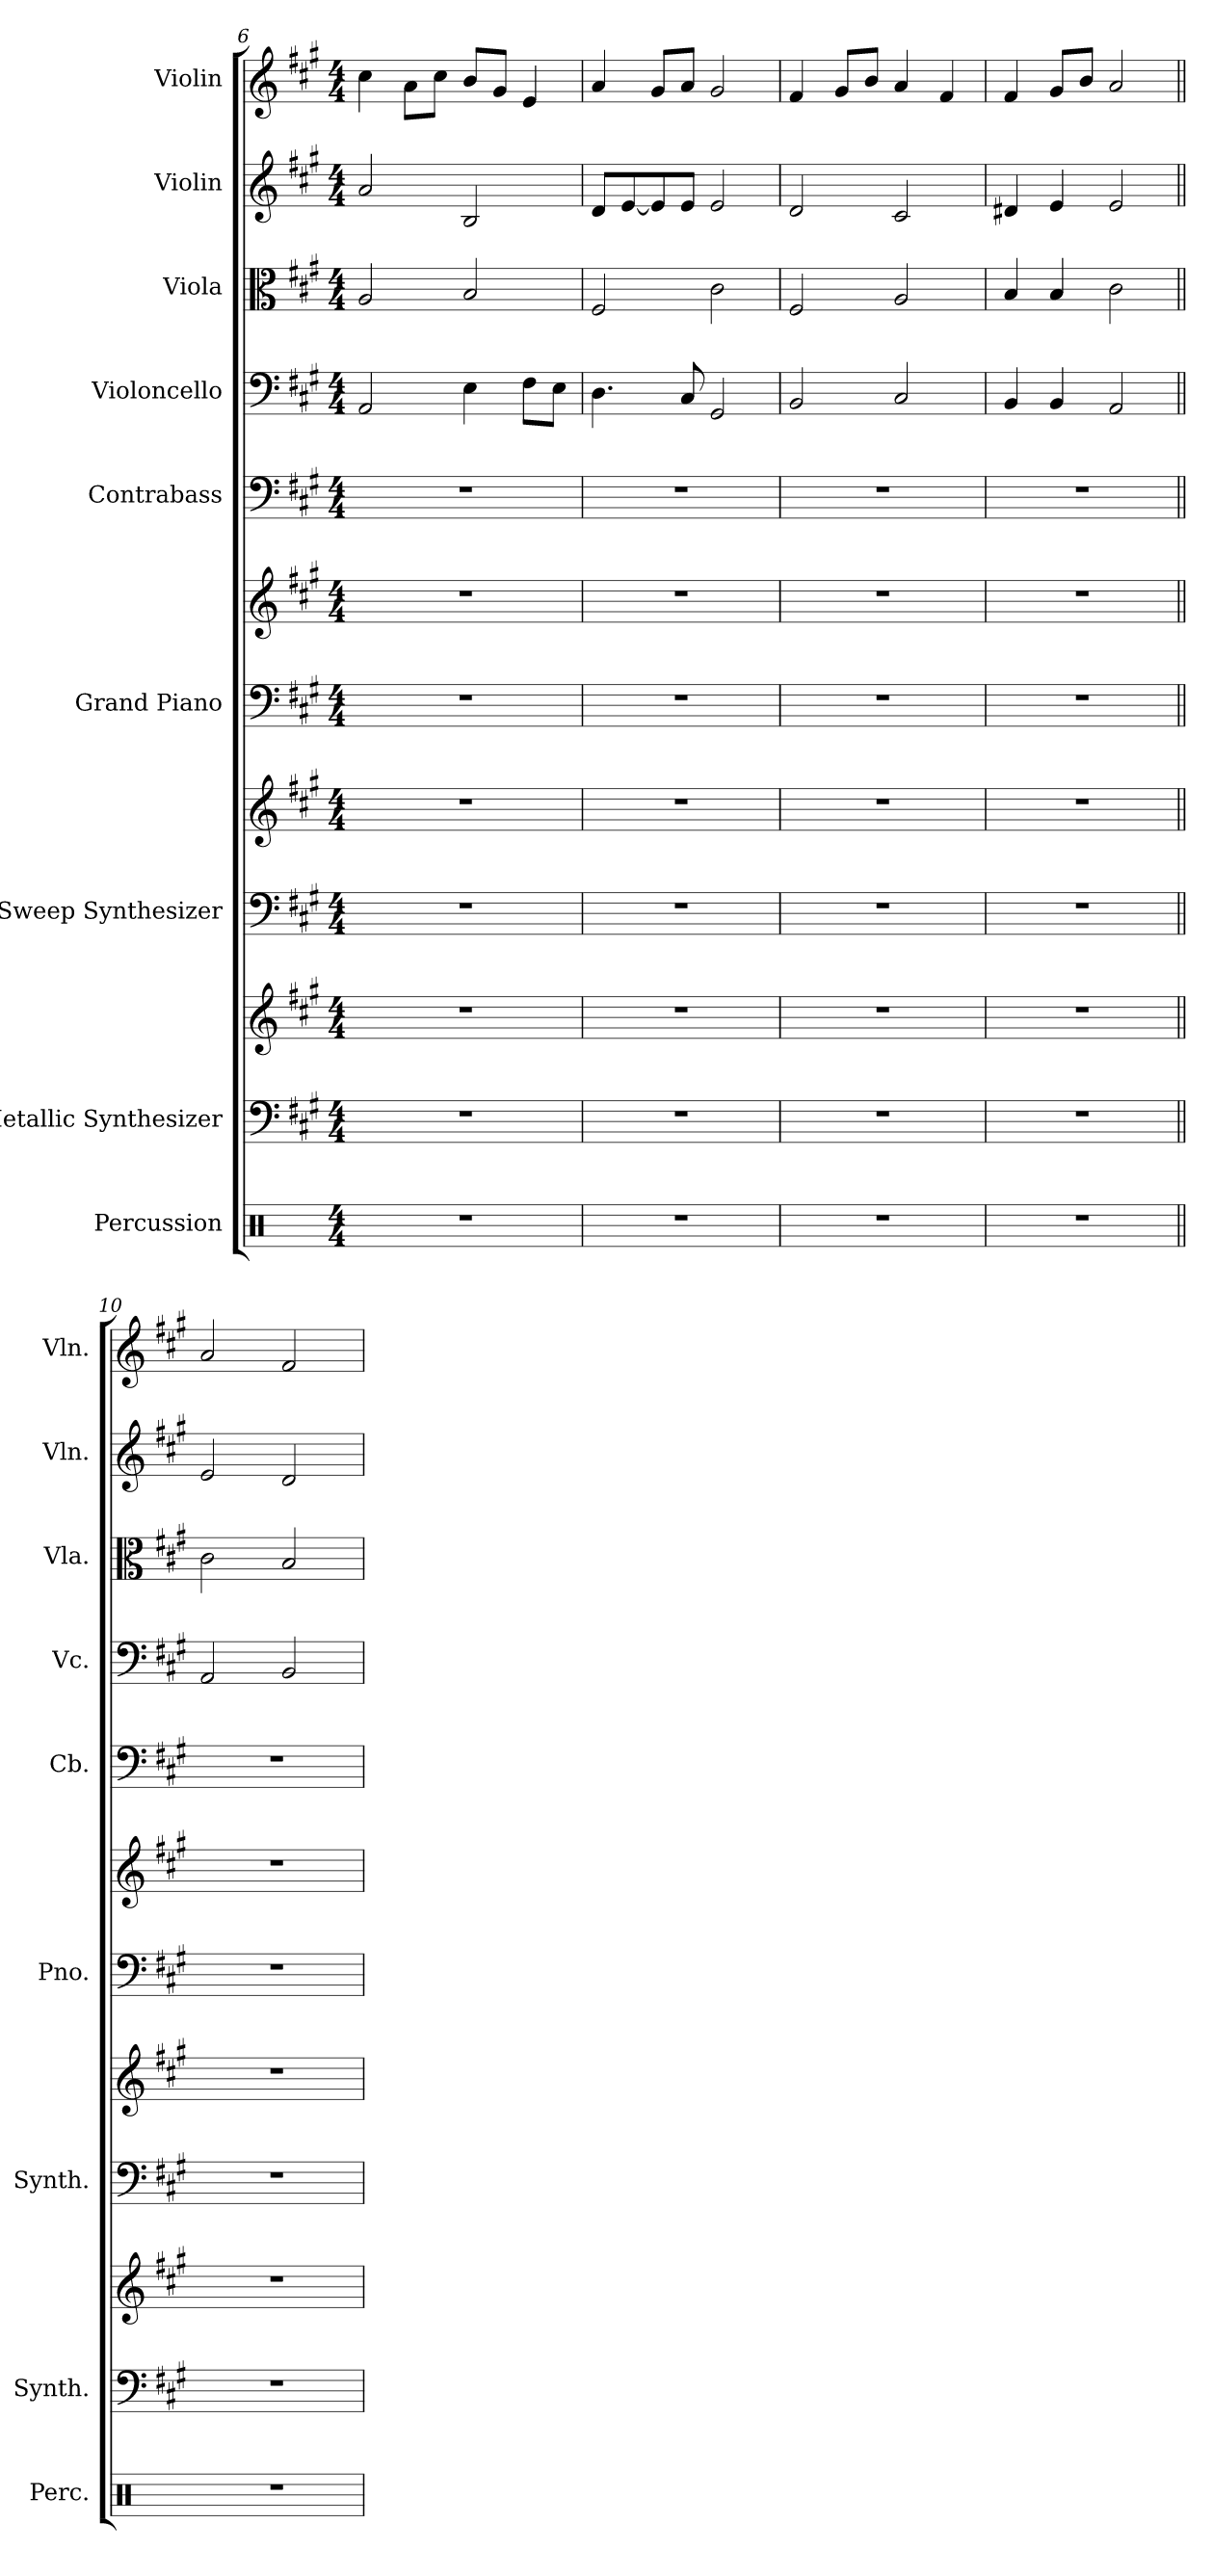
**kern	**kern	**kern	**kern	**kern	**kern	**kern	**kern	**kern	**kern	**kern	**kern
*part9	*part8	*part8	*part7	*part7	*part6	*part6	*part5	*part4	*part3	*part2	*part1
*staff12	*staff11	*staff10	*staff9	*staff8	*staff7	*staff6	*staff5	*staff4	*staff3	*staff2	*staff1
*I"Percussion	*I"Metallic Synthesizer	*	*I"Sweep Synthesizer	*	*I"Grand Piano	*	*I"Contrabass	*I"Violoncello	*I"Viola	*I"Violin	*I"Violin
*I'Perc.	*I'Synth.	*	*I'Synth.	*	*I'Pno.	*	*I'Cb.	*I'Vc.	*I'Vla.	*I'Vln.	*I'Vln.
*clefX	*clefF4	*clefG2	*clefF4	*clefG2	*clefF4	*clefG2	*clefF4	*clefF4	*clefC3	*clefG2	*clefG2
*	*	*	*	*	*	*	*ITrd7c12	*	*	*	*
*k[]	*k[f#c#g#]	*k[f#c#g#]	*k[f#c#g#]	*k[f#c#g#]	*k[f#c#g#]	*k[f#c#g#]	*k[f#c#g#]	*k[f#c#g#]	*k[f#c#g#]	*k[f#c#g#]	*k[f#c#g#]
*M4/4	*M4/4	*M4/4	*M4/4	*M4/4	*M4/4	*M4/4	*M4/4	*M4/4	*M4/4	*M4/4	*M4/4
=6	=6	=6	=6	=6	=6	=6	=6	=6	=6	=6	=6
1r	1r	1r	1r	1r	1r	1r	1r	2AA/	2A/	2a/	4cc#\
.	.	.	.	.	.	.	.	.	.	.	8a\L
.	.	.	.	.	.	.	.	.	.	.	8cc#\J
.	.	.	.	.	.	.	.	4E\	2B/	2B/	8b/L
.	.	.	.	.	.	.	.	.	.	.	8g#/J
.	.	.	.	.	.	.	.	8F#\L	.	.	4e/
.	.	.	.	.	.	.	.	8E\J	.	.	.
=7	=7	=7	=7	=7	=7	=7	=7	=7	=7	=7	=7
1r	1r	1r	1r	1r	1r	1r	1r	4.D\	2F#/	8d/L	4a/
.	.	.	.	.	.	.	.	.	.	[8e/	.
.	.	.	.	.	.	.	.	.	.	8e/]	8g#/L
.	.	.	.	.	.	.	.	8C#/	.	8e/J	8a/J
.	.	.	.	.	.	.	.	2GG#/	2c#\	2e/	2g#/
!!LO:PB:g=z
=8	=8	=8	=8	=8	=8	=8	=8	=8	=8	=8	=8
1r	1r	1r	1r	1r	1r	1r	1r	2BB/	2F#/	2d/	4f#/
.	.	.	.	.	.	.	.	.	.	.	8g#/L
.	.	.	.	.	.	.	.	.	.	.	8b/J
.	.	.	.	.	.	.	.	2C#/	2A/	2c#/	4a/
.	.	.	.	.	.	.	.	.	.	.	4f#/
=9	=9	=9	=9	=9	=9	=9	=9	=9	=9	=9	=9
1r	1r	1r	1r	1r	1r	1r	1r	4BB/	4B/	4d#X/	4f#/
.	.	.	.	.	.	.	.	4BB/	4B/	4e/	8g#/L
.	.	.	.	.	.	.	.	.	.	.	8b/J
.	.	.	.	.	.	.	.	2AA/	2c#\	2e/	2a/
=10||	=10||	=10||	=10||	=10||	=10||	=10||	=10||	=10||	=10||	=10||	=10||
1r	1r	1r	1r	1r	1r	1r	1r	2AA/	2c#\	2e/	2a/
.	.	.	.	.	.	.	.	2BB/	2B/	2d/	2f#/
=	=	=	=	=	=	=	=	=	=	=	=
*-	*-	*-	*-	*-	*-	*-	*-	*-	*-	*-	*-
